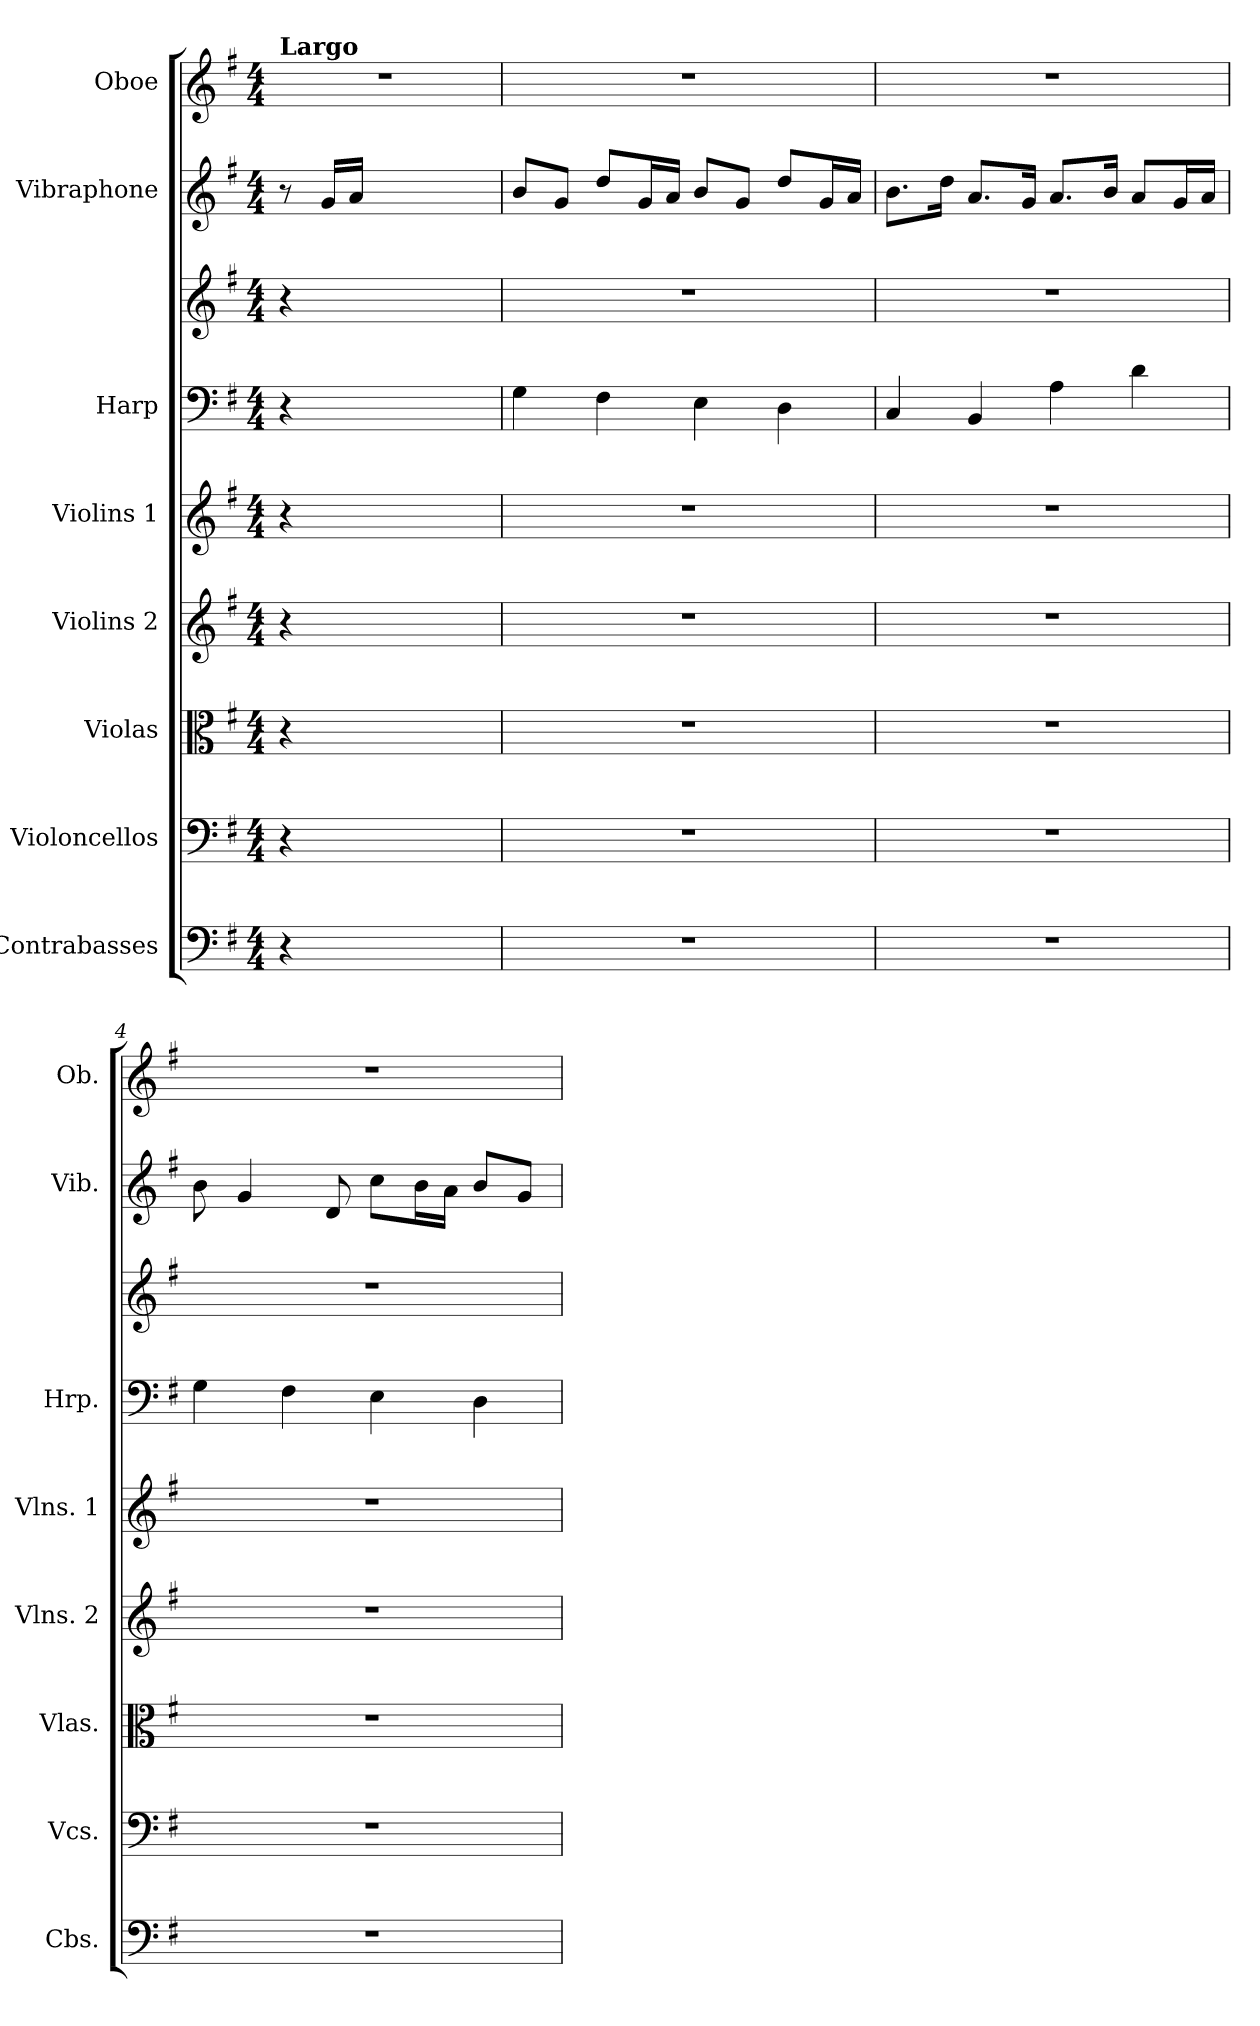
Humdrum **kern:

**kern	**kern	**kern	**kern	**kern	**kern	**kern	**kern	**kern
*part8	*part7	*part6	*part5	*part4	*part3	*part3	*part2	*part1
*staff9	*staff8	*staff7	*staff6	*staff5	*staff4	*staff3	*staff2	*staff1
*I"Contrabasses	*I"Violoncellos	*I"Violas	*I"Violins 2	*I"Violins 1	*I"Harp	*	*I"Vibraphone	*I"Oboe
*I'Cbs.	*I'Vcs.	*I'Vlas.	*I'Vlns. 2	*I'Vlns. 1	*I'Hrp.	*	*I'Vib.	*I'Ob.
*clefF4	*clefF4	*clefC3	*clefG2	*clefG2	*clefF4	*clefG2	*clefG2	*clefG2
*ITrd7c12	*	*	*	*	*	*	*	*
*k[f#]	*k[f#]	*k[f#]	*k[f#]	*k[f#]	*k[f#]	*k[f#]	*k[f#]	*k[f#]
*M4/4	*M4/4	*M4/4	*M4/4	*M4/4	*M4/4	*M4/4	*M4/4	*M4/4
=1	=1	=1	=1	=1	=1	=1	=1	=1
!	!	!	!	!	!	!	!	!LO:TX:a:B:t=Largo
4r	4r	4r	4r	4r	4r	4r	8r	1r
.	.	.	.	.	.	.	16g/LL	.
.	.	.	.	.	.	.	16a/JJ	.
2.ryy	2.ryy	2.ryy	2.ryy	2.ryy	2.ryy	2.ryy	2.ryy	.
=2	=2	=2	=2	=2	=2	=2	=2	=2
1r	1r	1r	1r	1r	4G\	1r	8b/L	1r
.	.	.	.	.	.	.	8g/J	.
.	.	.	.	.	4F#\	.	8dd/L	.
.	.	.	.	.	.	.	16g/L	.
.	.	.	.	.	.	.	16a/JJ	.
.	.	.	.	.	4E\	.	8b/L	.
.	.	.	.	.	.	.	8g/J	.
.	.	.	.	.	4D\	.	8dd/L	.
.	.	.	.	.	.	.	16g/L	.
.	.	.	.	.	.	.	16a/JJ	.
=3	=3	=3	=3	=3	=3	=3	=3	=3
1r	1r	1r	1r	1r	4C/	1r	8.b\L	1r
.	.	.	.	.	.	.	16dd\Jk	.
.	.	.	.	.	4BB/	.	8.a/L	.
.	.	.	.	.	.	.	16g/Jk	.
.	.	.	.	.	4A\	.	8.a/L	.
.	.	.	.	.	.	.	16b/Jk	.
.	.	.	.	.	4d\	.	8a/L	.
.	.	.	.	.	.	.	16g/L	.
.	.	.	.	.	.	.	16a/JJ	.
=4	=4	=4	=4	=4	=4	=4	=4	=4
1r	1r	1r	1r	1r	4G\	1r	8b\	1r
.	.	.	.	.	.	.	4g/	.
.	.	.	.	.	4F#\	.	.	.
.	.	.	.	.	.	.	8d/	.
.	.	.	.	.	4E\	.	8cc\L	.
.	.	.	.	.	.	.	16b\L	.
.	.	.	.	.	.	.	16a\JJ	.
.	.	.	.	.	4D\	.	8b/L	.
.	.	.	.	.	.	.	8g/J	.
=	=	=	=	=	=	=	=	=
*-	*-	*-	*-	*-	*-	*-	*-	*-
